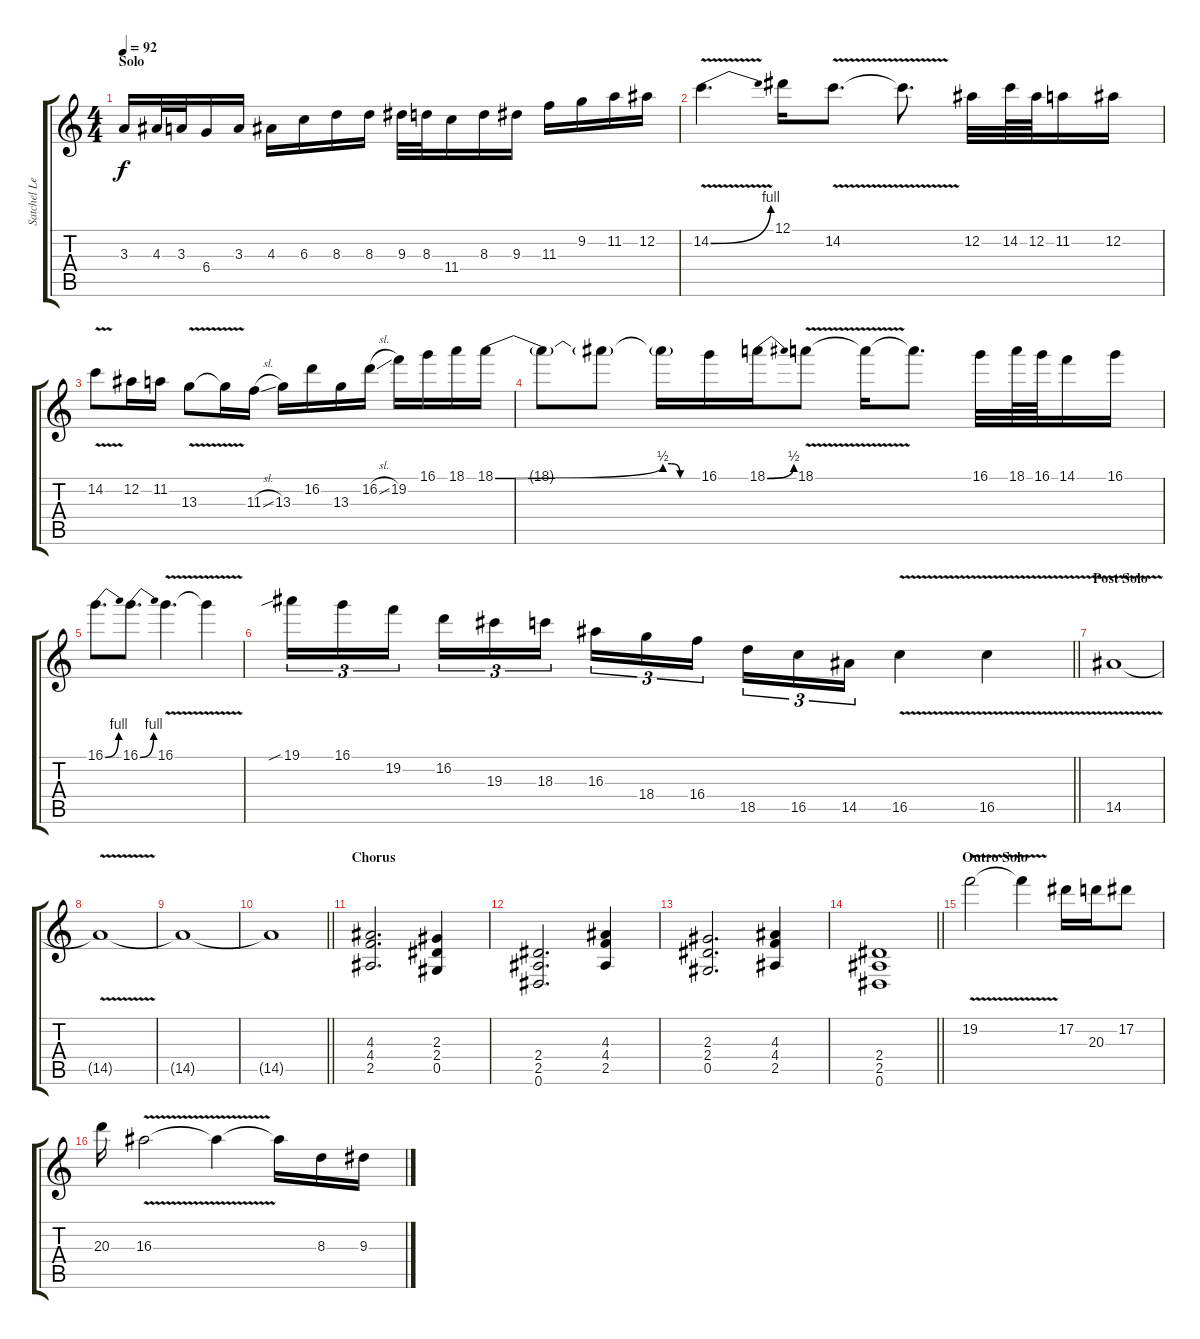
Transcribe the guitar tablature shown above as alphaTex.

\track ("Satchel Lead" "Satchel Le") {instrument distortionguitar}
\staff {score tabs}
\tuning (Eb4 Bb3 Gb3 Db3 Ab2 Eb2) {hide}
\ts (4 4)
\section ("" "Solo")
\tempo 92
\clef g2
\ks c
3.3.16{dy f} 4.3.32 3.3.32 6.4.16 3.3.16 4.3.16 6.3.16 8.3.16 8.3.16 9.3.32 8.3.32 11.4.16 8.3.16 9.3.16 11.3.16 9.2.16 11.2.16 12.2.16 |
14.2{be (bend 0 0 60 4) v}.4{d} 12.1.16 14.2{v}.8{d} 14.2{t}.8{d} 12.2.32 14.2.64 12.2.64 11.2.16 12.2.16 |
14.2{v}.8 12.2.16 11.2.16 13.3{v}.8 13.3{t}.16 11.3{sl}.16 13.3.16 16.2.16 13.3.16 16.2{sl}.16 19.2.16 16.1.16 18.1.16 18.1{be (bend 0 0 60 2)}.16 |
18.1{t}.8 18.1{t}.8 18.1{be (custom 0 2 15 2 30 0 60 0) t}.16 16.1.16 18.1{be (bend 0 0 60 2)}.16 18.1{v}.8 18.1{t}.16 18.1{t}.8{d} 16.1.32 18.1.64 16.1.64 14.1.16 16.1.16 |
16.1{be (bend 0 0 60 4)}.8{d} 16.1{be (bend 0 0 60 4)}.8{d} 16.1{v}.4{d} 16.1{t}.4 |
\barLineRight lightlight
19.1{sib}.16{tu (3 2)} 16.1.16{tu (3 2)} 19.2.16{tu (3 2) beam splitsecondary} 16.2.16{tu (3 2)} 19.3.16{tu (3 2)} 18.3.16{tu (3 2)} 16.3.16{tu (3 2)} 18.4.16{tu (3 2)} 16.4.16{tu (3 2) beam splitsecondary} 18.5.16{tu (3 2)} 16.5.16{tu (3 2)} 14.5.16{tu (3 2)} 16.5{v}.4 16.5{v}.4 |
\section ("" "Post Solo")
14.5{v}.1{volume 0} |
14.5{t}.1 |
14.5{t}.1 |
\barLineRight lightlight
14.5{t}.1 |
\section ("" "Chorus")
(4.3 4.4 2.5).2{d volume 16} (2.3 2.4 0.5).4 |
(2.4 2.5 0.6).2{d} (4.3 4.4 2.5).4 |
(2.3 2.4 0.5).2{d} (4.3 4.4 2.5).4 |
\barLineRight lightlight
(2.4 2.5 0.6).1 |
\section ("" "Outro Solo")
19.2{v}.2 19.2{t}.4 17.2.16 20.3.16 17.2.8 |
20.3.16 16.3{v}.2 16.3{t}.4 16.3{t}.16 8.3.16 9.3.16
